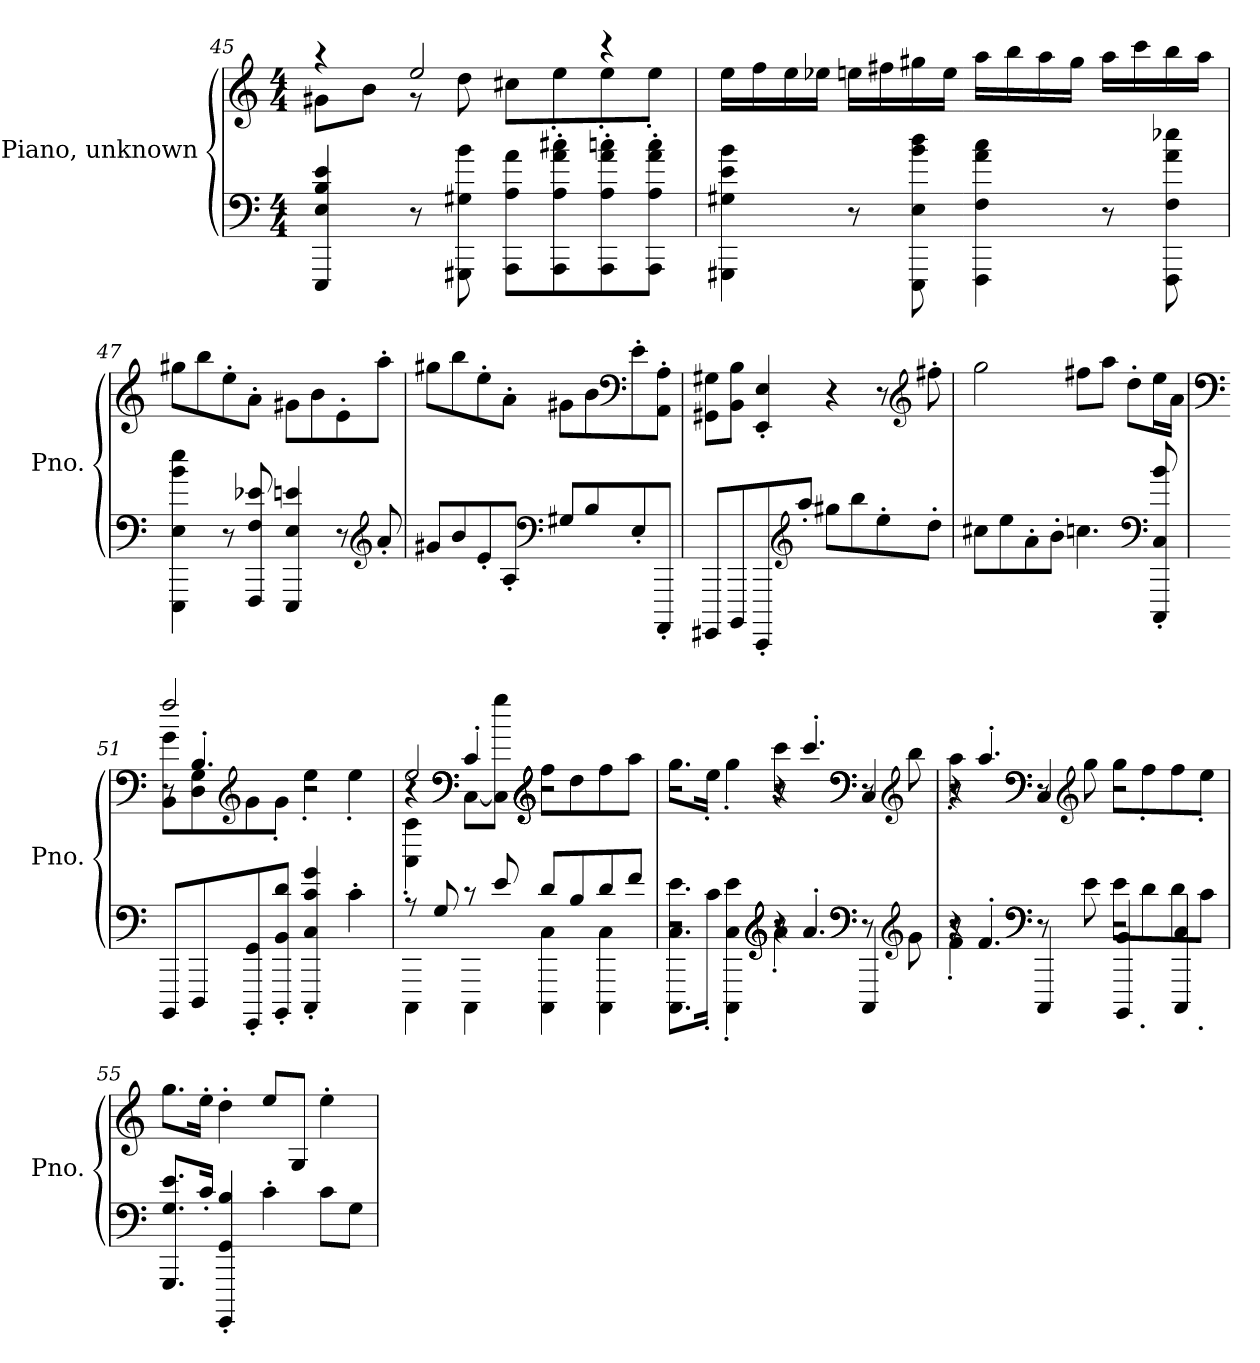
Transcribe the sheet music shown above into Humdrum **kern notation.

**kern	**kern
*part1	*part1
*staff2	*staff1
*I"Piano, unknown	*
*I'Pno.	*
*clefF4	*clefG2
*k[]	*k[]
*M4/4	*M4/4
=45	=45
*	*^
4EEE/ 4E/ 4B/ 4e/	4r	8g#X\L
.	.	8b\J
8r	2ee/	8r
8GGG#X\ 8G#X\ 8b\	.	8dd\
8AAA\ 8A\ 8a\L	.	8cc#X\L
8AAA\' 8A\' 8a\' 8cc#X\'	.	8ee'\
8AAA\' 8A\' 8a\' 8ccn\'	4r	8ee'\
8AAA\' 8A\' 8a\' 8cc\'J	.	8ee'\J
*	*v	*v
!!LO:LB:g=z
=46	=46
4GGG#X\ 4G#X\ 4e\ 4b\	16ee\LL
.	16ff\
.	16ee\
.	16ee-X\JJ
8r	16een\LL
.	16ff#X\
8EEE\ 8E\ 8b\ 8dd\	16gg#X\
.	16ee\JJ
4FFF\ 4F\ 4a\ 4cc\	16aa\LL
.	16bb\
.	16aa\
.	16gg#\JJ
8r	16aa\LL
.	16ccc\
8FFF\ 8F\ 8a\ 8ee-X\	16bb\
.	16aa\JJ
=47	=47
4EEE\ 4E\ 4b\ 4ee\	8gg#X\L
.	8bb\
8r	8ee'\
8FFF/ 8F/ 8e-X/	8a'\J
4EEE/ 4E/ 4en/	8g#X\L
.	8b\
8r	8e'\
*clefG2	*
8a'/	8aa'\J
!!LO:LB:g=z
=48	=48
8g#X/L	8gg#X\L
8b/	8bb\
8e'/	8ee'\
8A'/J	8a'\J
*clefF4	*
8G#X/L	8g#X\L
8B/	8b\
*	*clefF4
8E'/	8e'\
8AAAA'/J	8AA\' 8A\'J
=49	=49
8GGGG#X/L	8GG#X\ 8G#X\L
8BBBB/	8BB\ 8B\J
8EEEE'/	4EE/' 4E/'
*clefG2	*
8aa'/J	.
8gg#X\L	4r
8bb\	.
8ee'\	8r
*	*clefG2
8dd'\J	8ff#X'\
=50	=50
8cc#X\L	2gg\
8ee\	.
8a'\	.
8b'\J	.
4.ccn\	8ff#X\L
.	8aa\J
.	8dd'\L
*clefF4	*
8CCC/' 8C/' 8b/'	16ee\L
.	16a\JJ
!!LO:LB:g=z
=51	=51
*	*clefF4
*	*^
*	*	*^
8BBBB/L	2ff/	8BB\ 8g\L	8r
8DDD/	.	8D\ 8G\	4.B'/
*	*clefG2	*	*
8GGGG/' 8GG/'	.	8g\	.
8BBBB/' 8BB/' 8d/'J	.	8g'\J	.
4CCC/' 4C/' 4c/' 4g/'	2r	4ee'\	2r
4c'\	.	4ee'\	.
=52	=52	=52	=52
*^	*	*	*
8r	4CCC\	2ee/	4C\' 4c\'	4r
8G/	.	.	.	.
*	*	*clefF4	*	*
8r	4CCC\	.	[8C\L	4c'/
8e/	.	.	8C\] 8gg\J	.
*	*	*clefG2	*	*
8d/L	4CCC\ 4C\	2r	8ff\L	2r
8B/	.	.	8dd\	.
8d/	4CCC\ 4C\	.	8ff\	.
8f/J	.	.	8aa\J	.
=53	=53	=53	=53	=53
*	*^	*	*	*
2r	8.CCC\ 8.C\ 8.e\L	2r	2r	8.gg\L	2r
.	16c'\Jk	.	.	16ee'\Jk	.
.	4CCC\' 4C\' 4e\'	.	.	4gg'\	.
*clefG2	*	*	*	*	*
8r	4a'\	4r	8r	4ccc'\	4r
4.a'/	.	.	4.ccc'/	.	.
*clefF4	*	*	*clefF4	*	*
.	8r	4CCC/	.	8r	4C/
*clefG2	*	*	*clefG2	*	*
.	8g\	.	.	8bb\	.
!!LO:PB:g=z	!!	!!
=54	=54	=54	=54	=54	=54
8r	4f'\	4r	8r	4aa'\	4r
4.f'/	.	.	4.aa'/	.	.
*clefF4	*	*	*clefF4	*	*
.	8r	4CCC/	.	8r	4C/
*	*	*	*clefG2	*	*
.	8e\	.	.	8gg\	.
2r	8e\L	4BBBB/ 4BB/	2r	8gg\L	2r
.	8d'\	.	.	8ff'\	.
.	8d\	4CCC/ 4C/	.	8ff\	.
.	8c'\J	.	.	8ee'\J	.
*v	*v	*v	*	*	*
*	*v	*v	*v
=55	=55
8.GGG/ 8.G/ 8.e/L	8.gg\L
16c'/Jk	16ee'\Jk
4GGGG/' 4GG/' 4B/'	4dd'\
4c'\	8ee/L
.	8G/J
8c\L	4ee'\
8G\J	.
=	=
*-	*-
